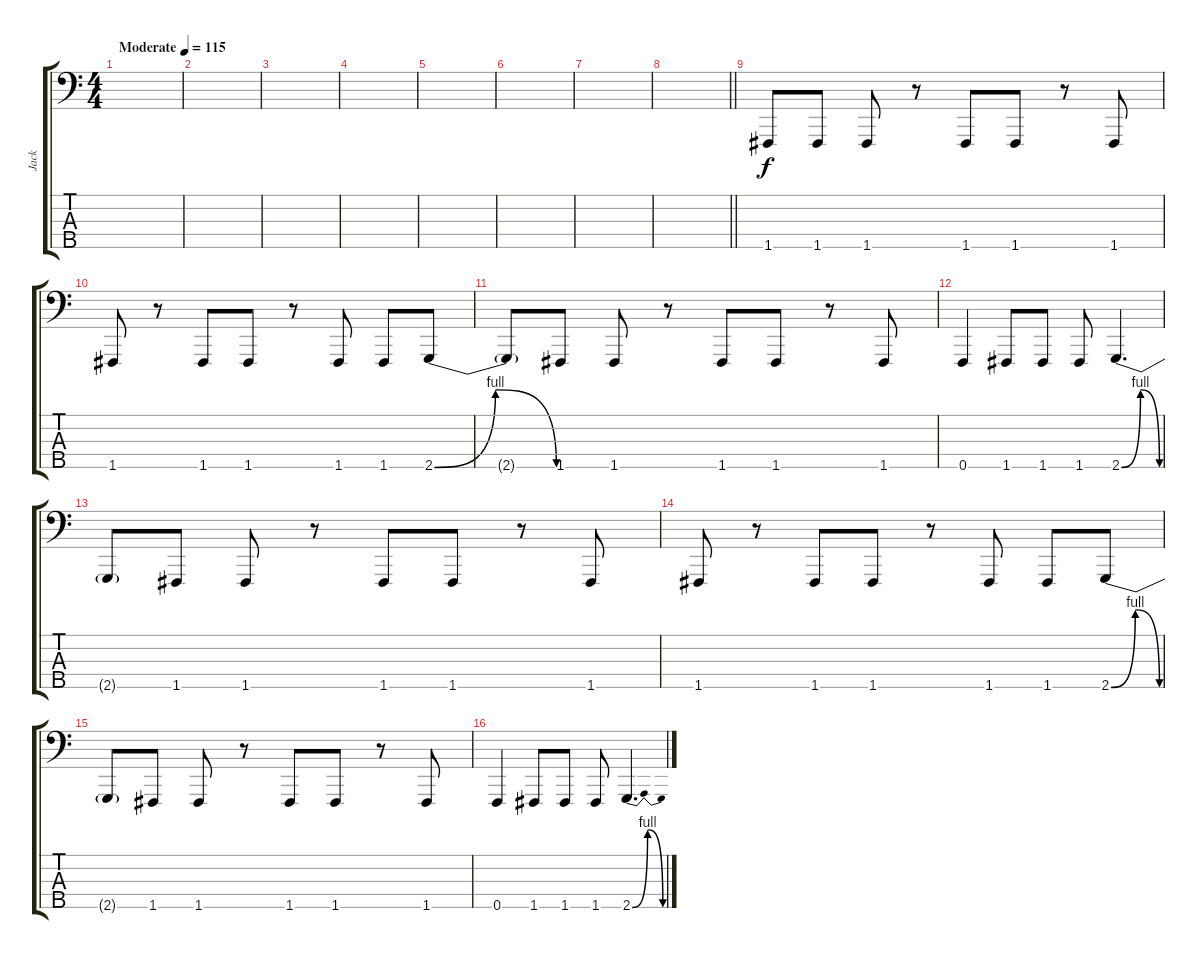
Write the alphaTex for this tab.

\track ("Jack" "Jack") {instrument electricbasspick}
\staff {score tabs}
\tuning (Eb2 Bb1 F1 C1 F0) {hide}
\ts (4 4)
\tempo (115 "Moderate")
\clef f4
\ks c
|
|
|
|
|
|
|
\barLineRight lightlight
|
\section ("" "")
1.5.8 1.5.8 1.5.8 r.8 1.5.8 1.5.8 r.8 1.5.8 |
1.5.8 r.8 1.5.8 1.5.8 r.8 1.5.8 1.5.8 2.5{be (bendrelease 0 0 10 4 17 4 60 0)}.8 |
2.5{t}.8 1.5.8 1.5.8 r.8 1.5.8 1.5.8 r.8 1.5.8 |
0.5.4 1.5.8 1.5.8 1.5.8 2.5{be (bendrelease 0 0 12 4 18 4 60 0)}.4{d} |
2.5{t}.8 1.5.8 1.5.8 r.8 1.5.8 1.5.8 r.8 1.5.8 |
1.5.8 r.8 1.5.8 1.5.8 r.8 1.5.8 1.5.8 2.5{be (bendrelease 0 0 10 4 17 4 60 0)}.8 |
2.5{t}.8 1.5.8 1.5.8 r.8 1.5.8 1.5.8 r.8 1.5.8 |
0.5.4 1.5.8 1.5.8 1.5.8 2.5{be (bendrelease 0 0 12 4 18 4 60 0)}.4{d}
